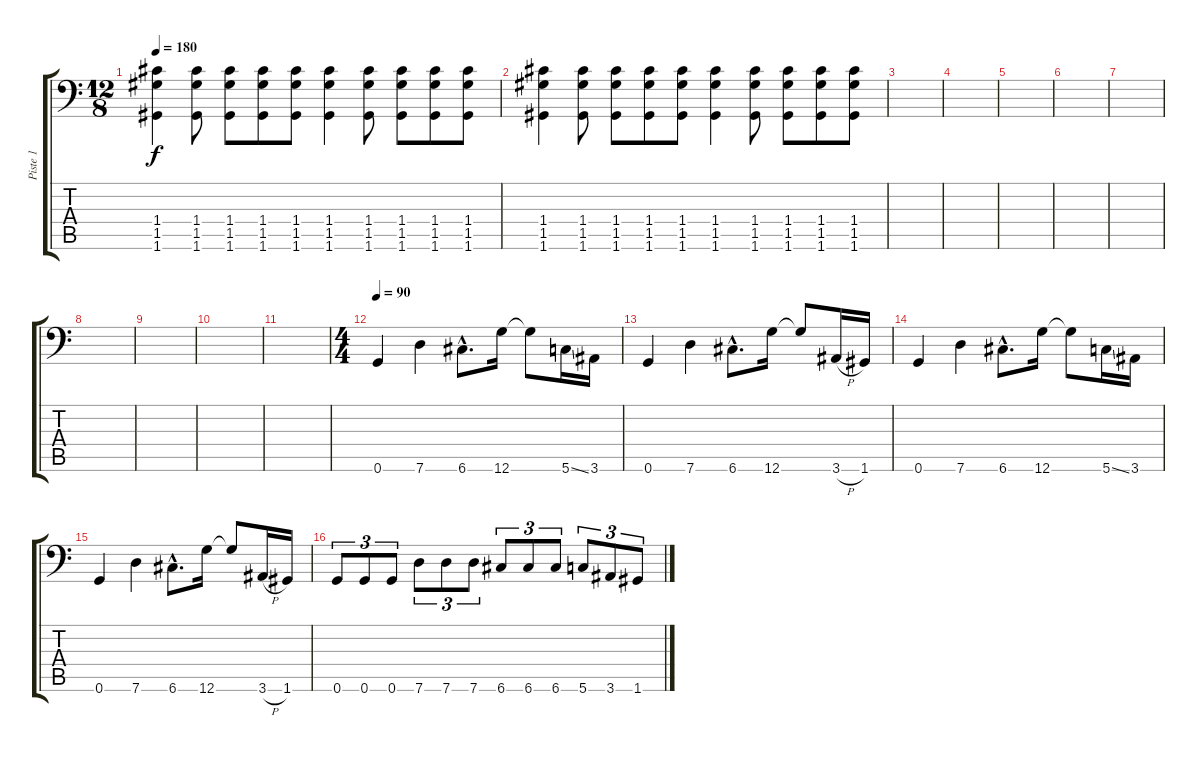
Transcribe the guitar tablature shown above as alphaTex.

\track ("Piste 1" "Piste 1") {instrument overdrivenguitar}
\staff {score tabs}
\tuning (D4 A3 F3 C3 G2 G1) {hide}
\ts (12 8)
\tempo 180
\clef f4
\ks c
(1.4 1.5 1.6).4{dy f} (1.4 1.5 1.6).8 (1.4 1.5 1.6).8 (1.4 1.5 1.6).8 (1.4 1.5 1.6).8 (1.4 1.5 1.6).4 (1.4 1.5 1.6).8 (1.4 1.5 1.6).8 (1.4 1.5 1.6).8 (1.4 1.5 1.6).8 |
(1.4 1.5 1.6).4 (1.4 1.5 1.6).8 (1.4 1.5 1.6).8 (1.4 1.5 1.6).8 (1.4 1.5 1.6).8 (1.4 1.5 1.6).4 (1.4 1.5 1.6).8 (1.4 1.5 1.6).8 (1.4 1.5 1.6).8 (1.4 1.5 1.6).8 |
|
|
|
|
|
|
|
|
|
\ts (4 4)
\tempo 90
0.6.4 7.6.4 6.6{hac}.8{d} 12.6.16 12.6{t}.8 5.6{ss}.16 3.6.16 |
0.6.4 7.6.4 6.6{hac}.8{d} 12.6.16 12.6{t}.8 3.6{h}.16 1.6.16 |
0.6.4 7.6.4 6.6{hac}.8{d} 12.6.16 12.6{t}.8 5.6{ss}.16 3.6.16 |
0.6.4 7.6.4 6.6{hac}.8{d} 12.6.16 12.6{t}.8 3.6{h}.16 1.6.16 |
0.6.8{tu (3 2)} 0.6.8{tu (3 2)} 0.6.8{tu (3 2)} 7.6.8{tu (3 2)} 7.6.8{tu (3 2)} 7.6.8{tu (3 2)} 6.6.8{tu (3 2)} 6.6.8{tu (3 2)} 6.6.8{tu (3 2)} 5.6.8{tu (3 2)} 3.6.8{tu (3 2)} 1.6.8{tu (3 2)}
